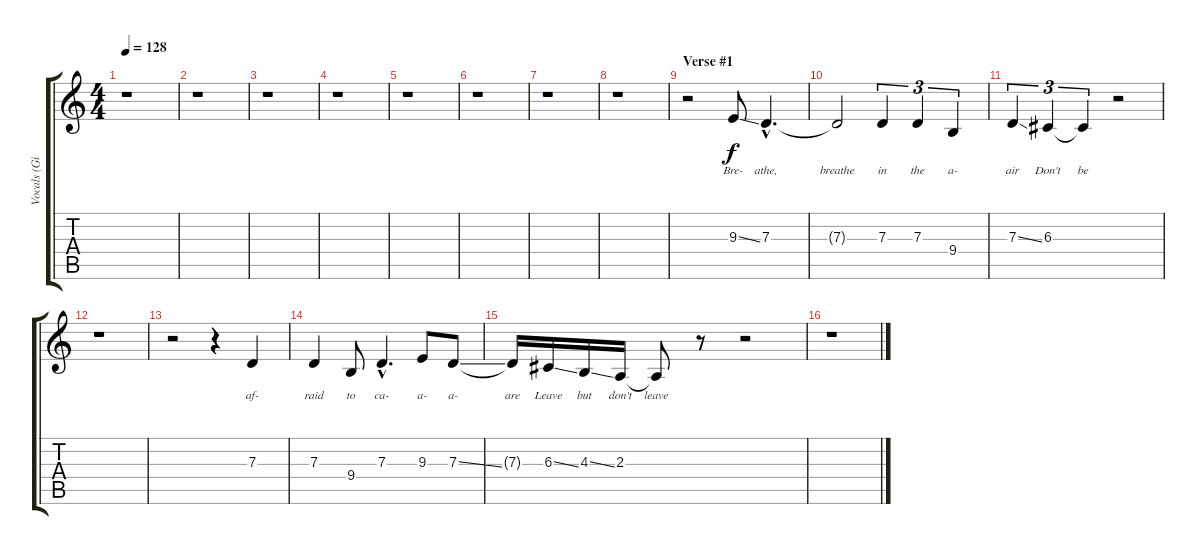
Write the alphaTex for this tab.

\track ("Vocals (Gilmour)" "Vocals (Gi") {instrument pad1newage}
\staff {score tabs}
\tuning (E4 B3 G3 D3 A2 E2) {hide}
\ts (4 4)
\tempo 128
\clef g2
\ks c
r.1{dy f} |
r.1 |
r.1 |
r.1 |
r.1 |
r.1 |
r.1 |
r.1 |
\section ("" "Verse #1")
r.2 9.3{ss}.8{lyrics (0 "Bre-") lyrics (1 "") lyrics (2 "") lyrics (3 "") lyrics (4 "")} 7.3{hac}.4{d lyrics (0 "athe,") lyrics (1 "") lyrics (2 "") lyrics (3 "") lyrics (4 "")} |
7.3{t}.2{lyrics (0 "breathe") lyrics (1 "") lyrics (2 "") lyrics (3 "") lyrics (4 "")} 7.3.4{tu (3 2) lyrics (0 "in") lyrics (1 "") lyrics (2 "") lyrics (3 "") lyrics (4 "")} 7.3.4{tu (3 2) lyrics (0 "the") lyrics (1 "") lyrics (2 "") lyrics (3 "") lyrics (4 "")} 9.4.4{tu (3 2) lyrics (0 "a-") lyrics (1 "") lyrics (2 "") lyrics (3 "") lyrics (4 "")} |
7.3{ss}.4{tu (3 2) lyrics (0 "air") lyrics (1 "") lyrics (2 "") lyrics (3 "") lyrics (4 "")} 6.3.4{tu (3 2) lyrics (0 "Don't") lyrics (1 "") lyrics (2 "") lyrics (3 "") lyrics (4 "")} 6.3{t}.4{tu (3 2) lyrics (0 "be") lyrics (1 "") lyrics (2 "") lyrics (3 "") lyrics (4 "")} r.2 |
r.1 |
r.2 r.4 7.3.4{lyrics (0 "af-") lyrics (1 "") lyrics (2 "") lyrics (3 "") lyrics (4 "")} |
7.3.4{lyrics (0 "raid") lyrics (1 "") lyrics (2 "") lyrics (3 "") lyrics (4 "")} 9.4.8{lyrics (0 "to") lyrics (1 "") lyrics (2 "") lyrics (3 "") lyrics (4 "")} 7.3{hac}.4{d lyrics (0 "ca-") lyrics (1 "") lyrics (2 "") lyrics (3 "") lyrics (4 "")} 9.3.8{lyrics (0 "a-") lyrics (1 "") lyrics (2 "") lyrics (3 "") lyrics (4 "")} 7.3{ss}.8{lyrics (0 "a-") lyrics (1 "") lyrics (2 "") lyrics (3 "") lyrics (4 "")} |
7.3{t}.16{lyrics (0 "are") lyrics (1 "") lyrics (2 "") lyrics (3 "") lyrics (4 "")} 6.3{ss}.16{lyrics (0 "Leave") lyrics (1 "") lyrics (2 "") lyrics (3 "") lyrics (4 "")} 4.3{ss}.16{lyrics (0 "but") lyrics (1 "") lyrics (2 "") lyrics (3 "") lyrics (4 "")} 2.3.16{lyrics (0 "don't") lyrics (1 "") lyrics (2 "") lyrics (3 "") lyrics (4 "")} 2.3{t}.8{lyrics (0 "leave") lyrics (1 "") lyrics (2 "") lyrics (3 "") lyrics (4 "")} r.8 r.2 |
r.1
